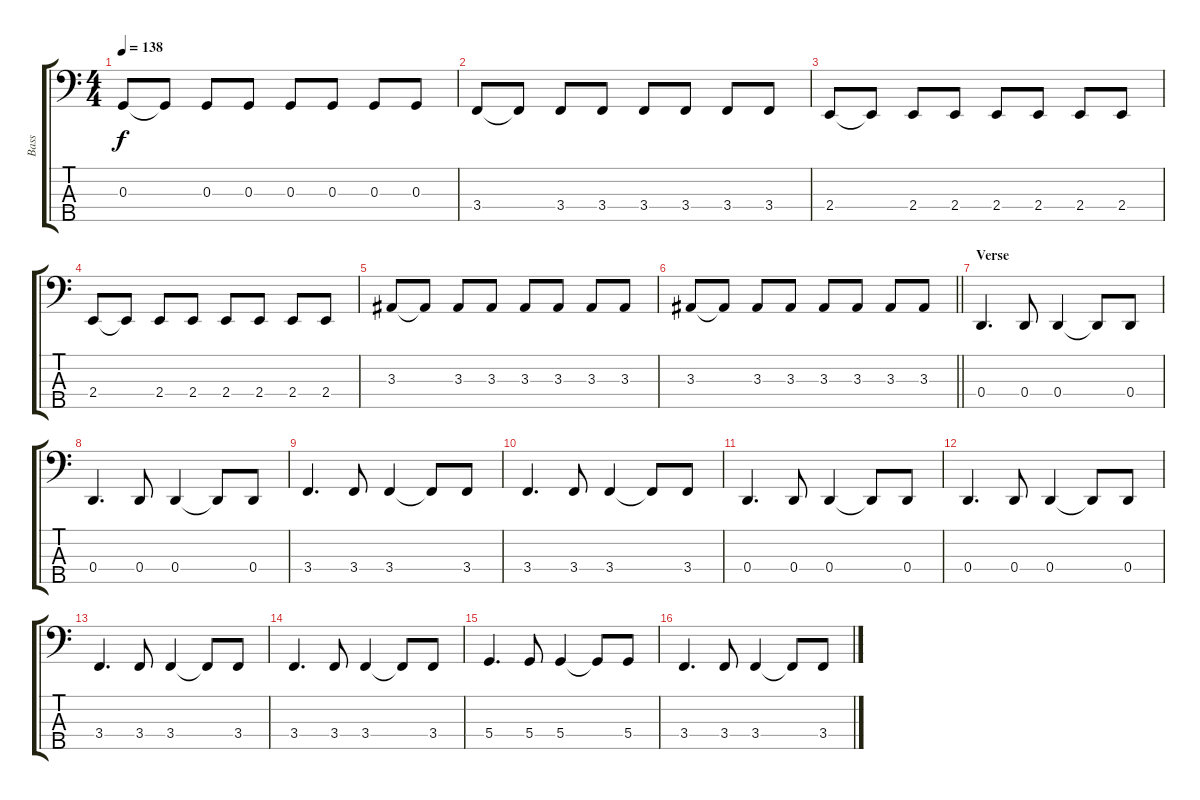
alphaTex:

\track ("Bass" "Bass") {instrument electricbassfinger}
\staff {score tabs}
\tuning (F2 C2 G1 D1 A0) {hide}
\ts (4 4)
\tempo 138
\clef f4
\ks c
0.3.8{dy f} 0.3{t}.8 0.3.8 0.3.8 0.3.8 0.3.8 0.3.8 0.3.8 |
3.4.8 3.4{t}.8 3.4.8 3.4.8 3.4.8 3.4.8 3.4.8 3.4.8 |
2.4.8 2.4{t}.8 2.4.8 2.4.8 2.4.8 2.4.8 2.4.8 2.4.8 |
2.4.8 2.4{t}.8 2.4.8 2.4.8 2.4.8 2.4.8 2.4.8 2.4.8 |
3.3.8 3.3{t}.8 3.3.8 3.3.8 3.3.8 3.3.8 3.3.8 3.3.8 |
\barLineRight lightlight
3.3.8 3.3{t}.8 3.3.8 3.3.8 3.3.8 3.3.8 3.3.8 3.3.8 |
\section ("" "Verse")
0.4.4{d} 0.4.8 0.4.4 0.4{t}.8 0.4.8 |
0.4.4{d} 0.4.8 0.4.4 0.4{t}.8 0.4.8 |
3.4.4{d} 3.4.8 3.4.4 3.4{t}.8 3.4.8 |
3.4.4{d} 3.4.8 3.4.4 3.4{t}.8 3.4.8 |
0.4.4{d} 0.4.8 0.4.4 0.4{t}.8 0.4.8 |
0.4.4{d} 0.4.8 0.4.4 0.4{t}.8 0.4.8 |
3.4.4{d} 3.4.8 3.4.4 3.4{t}.8 3.4.8 |
3.4.4{d} 3.4.8 3.4.4 3.4{t}.8 3.4.8 |
5.4.4{d} 5.4.8 5.4.4 5.4{t}.8 5.4.8 |
3.4.4{d} 3.4.8 3.4.4 3.4{t}.8 3.4.8
